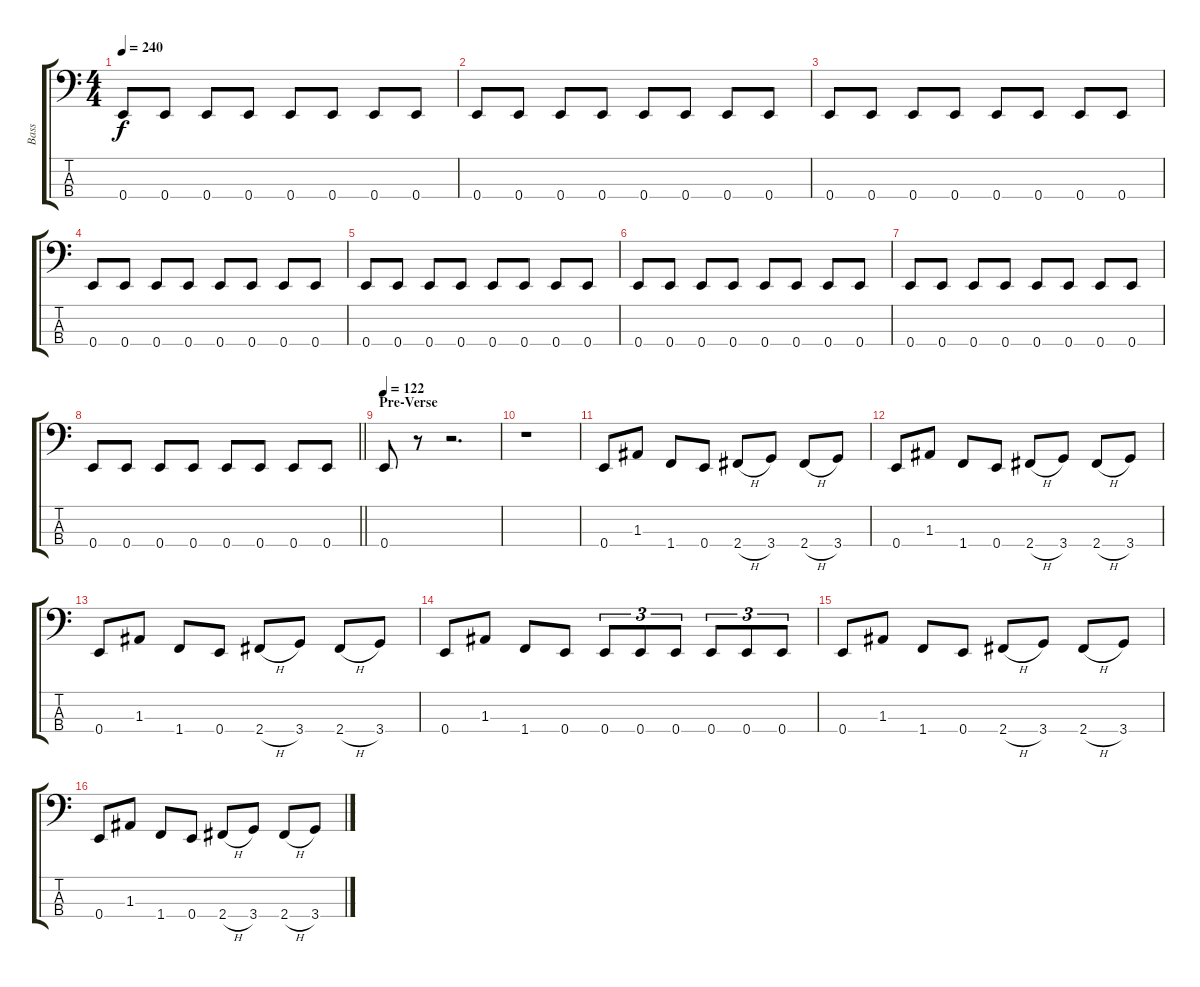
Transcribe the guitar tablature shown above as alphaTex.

\track ("Bass" "Bass") {instrument electricbassfinger}
\staff {score tabs}
\tuning (G2 D2 A1 E1) {hide}
\ts (4 4)
\tempo 240
\clef f4
\ks c
0.4.8{dy f} 0.4.8 0.4.8 0.4.8 0.4.8 0.4.8 0.4.8 0.4.8 |
0.4.8 0.4.8 0.4.8 0.4.8 0.4.8 0.4.8 0.4.8 0.4.8 |
0.4.8 0.4.8 0.4.8 0.4.8 0.4.8 0.4.8 0.4.8 0.4.8 |
0.4.8 0.4.8 0.4.8 0.4.8 0.4.8 0.4.8 0.4.8 0.4.8 |
0.4.8 0.4.8 0.4.8 0.4.8 0.4.8 0.4.8 0.4.8 0.4.8 |
0.4.8 0.4.8 0.4.8 0.4.8 0.4.8 0.4.8 0.4.8 0.4.8 |
0.4.8 0.4.8 0.4.8 0.4.8 0.4.8 0.4.8 0.4.8 0.4.8 |
\barLineRight lightlight
0.4.8 0.4.8 0.4.8 0.4.8 0.4.8 0.4.8 0.4.8 0.4.8 |
\section ("" "Pre-Verse")
\tempo 122
0.4.8 r.8 r.2{d} |
r.1 |
0.4.8 1.3.8 1.4.8 0.4.8 2.4{h}.8 3.4.8 2.4{h}.8 3.4.8 |
0.4.8 1.3.8 1.4.8 0.4.8 2.4{h}.8 3.4.8 2.4{h}.8 3.4.8 |
0.4.8 1.3.8 1.4.8 0.4.8 2.4{h}.8 3.4.8 2.4{h}.8 3.4.8 |
0.4.8 1.3.8 1.4.8 0.4.8 0.4.8{tu (3 2)} 0.4.8{tu (3 2)} 0.4.8{tu (3 2)} 0.4.8{tu (3 2)} 0.4.8{tu (3 2)} 0.4.8{tu (3 2)} |
0.4.8 1.3.8 1.4.8 0.4.8 2.4{h}.8 3.4.8 2.4{h}.8 3.4.8 |
0.4.8 1.3.8 1.4.8 0.4.8 2.4{h}.8 3.4.8 2.4{h}.8 3.4.8
